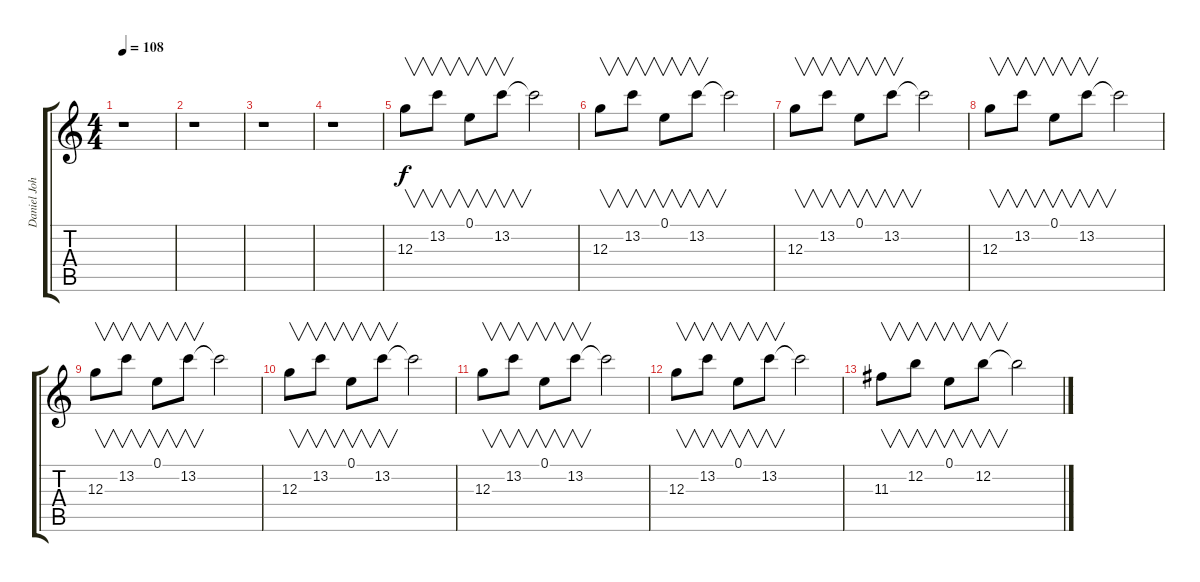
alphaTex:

\track ("Daniel Johns (Guitare 2)" "Daniel Joh") {instrument acousticguitarnylon}
\staff {score tabs}
\tuning (E4 B3 G3 D3 A2 D2) {hide}
\ts (4 4)
\tempo 108
\clef g2
\ks c
r.1{dy f} |
r.1 |
r.1 |
r.1 |
12.3.8{v} 13.2.8{v} 0.1.8{v} 13.2.8{v} 13.2{t}.2 |
12.3.8{v} 13.2.8{v} 0.1.8{v} 13.2.8{v} 13.2{t}.2 |
12.3.8{v} 13.2.8{v} 0.1.8{v} 13.2.8{v} 13.2{t}.2 |
12.3.8{v} 13.2.8{v} 0.1.8{v} 13.2.8{v} 13.2{t}.2 |
12.3.8{v} 13.2.8{v} 0.1.8{v} 13.2.8{v} 13.2{t}.2 |
12.3.8{v} 13.2.8{v} 0.1.8{v} 13.2.8{v} 13.2{t}.2 |
12.3.8{v} 13.2.8{v} 0.1.8{v} 13.2.8{v} 13.2{t}.2 |
12.3.8{v} 13.2.8{v} 0.1.8{v} 13.2.8{v} 13.2{t}.2 |
11.3.8{v} 12.2.8{v} 0.1.8{v} 12.2.8{v} 12.2{t}.2
